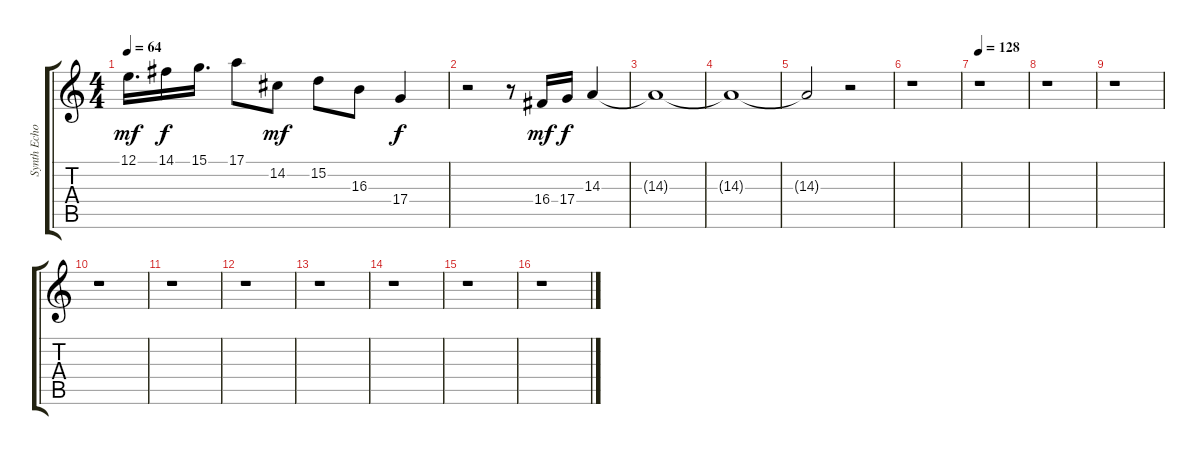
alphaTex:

\track ("Synth Echo 2" "Synth Echo") {instrument synthstrings2}
\staff {score tabs}
\tuning (E4 B3 G3 D3 A2 E2) {hide}
\ts (4 4)
\tempo 64
\clef g2
\ks c
12.1.16{d dy mf} 14.1.16{dy f} 15.1.16{d} 17.1.8 14.2.8{dy mf} 15.2.8 16.3.8 17.4.4{dy f} |
r.2 r.8 16.4.16{dy mf} 17.4.16{dy f} 14.3.4 |
14.3{t}.1 |
14.3{t}.1 |
14.3{t}.2 r.2 |
r.1 |
\tempo 128
r.1 |
r.1 |
r.1 |
r.1 |
r.1 |
r.1 |
r.1 |
r.1 |
r.1 |
r.1
